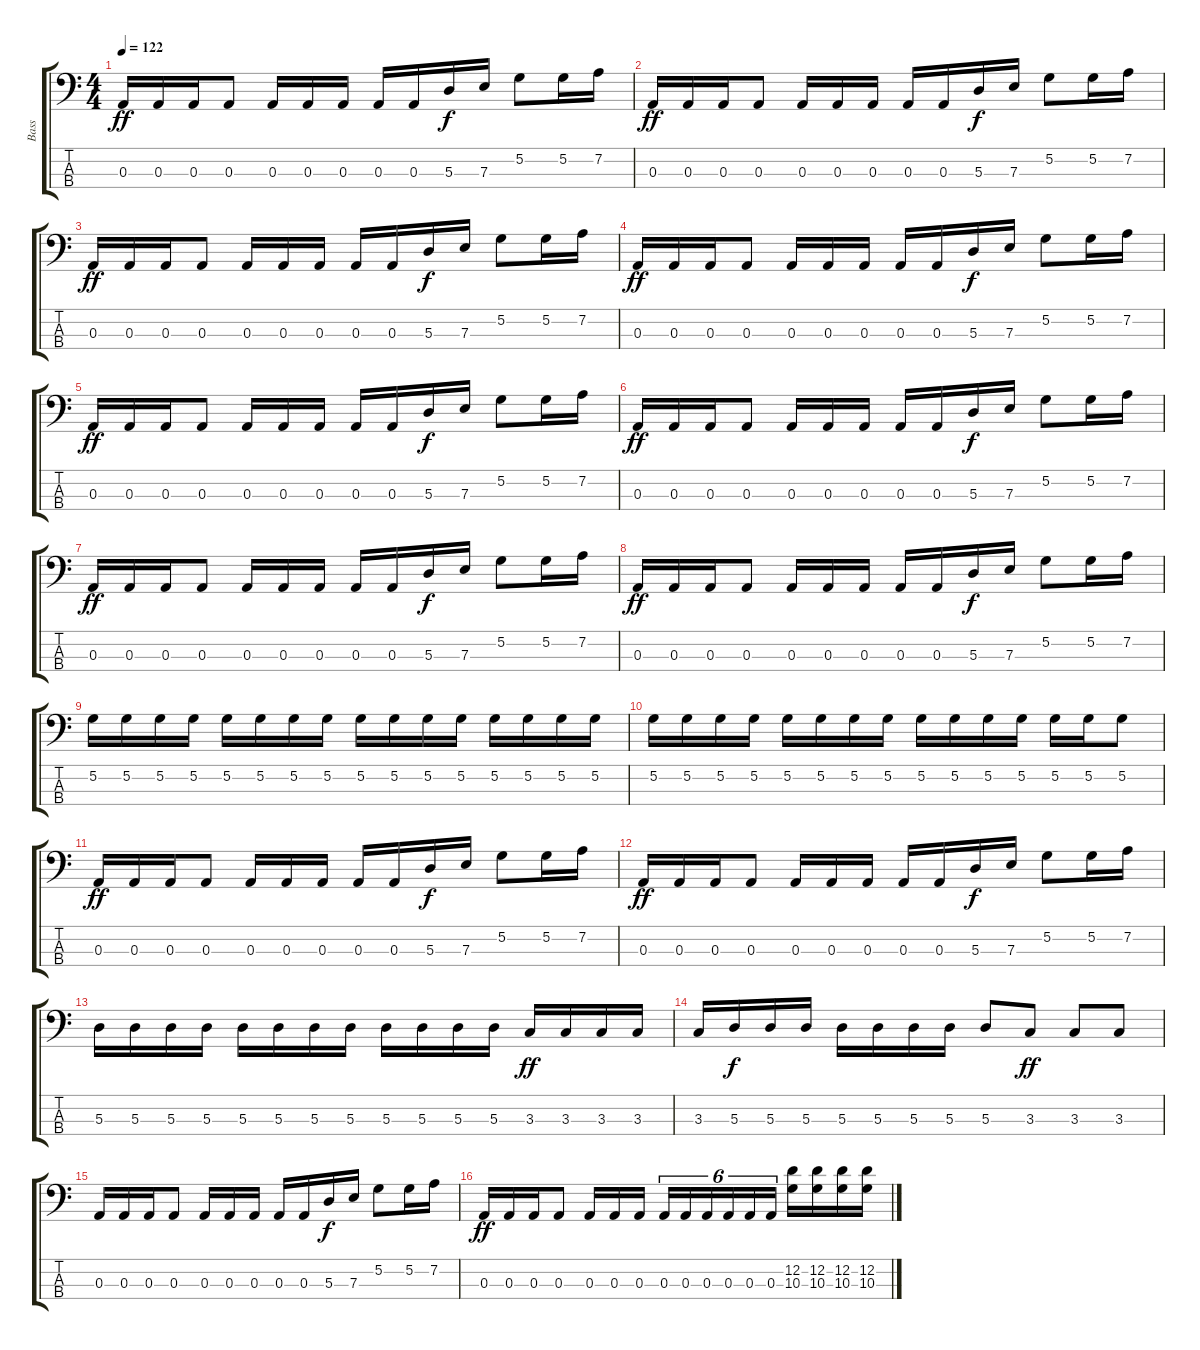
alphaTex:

\track ("Bass" "Bass") {instrument electricbasspick}
\staff {score tabs}
\tuning (G2 D2 A1 E1) {hide}
\ts (4 4)
\tempo 122
\clef f4
\ks c
0.3.16{dy ff} 0.3.16 0.3.16 0.3.8 0.3.16 0.3.16 0.3.16 0.3.16 0.3.16 5.3.16{dy f} 7.3.16 5.2.8 5.2.16 7.2.16 |
0.3.16{dy ff} 0.3.16 0.3.16 0.3.8 0.3.16 0.3.16 0.3.16 0.3.16 0.3.16 5.3.16{dy f} 7.3.16 5.2.8 5.2.16 7.2.16 |
0.3.16{dy ff} 0.3.16 0.3.16 0.3.8 0.3.16 0.3.16 0.3.16 0.3.16 0.3.16 5.3.16{dy f} 7.3.16 5.2.8 5.2.16 7.2.16 |
0.3.16{dy ff} 0.3.16 0.3.16 0.3.8 0.3.16 0.3.16 0.3.16 0.3.16 0.3.16 5.3.16{dy f} 7.3.16 5.2.8 5.2.16 7.2.16 |
0.3.16{dy ff} 0.3.16 0.3.16 0.3.8 0.3.16 0.3.16 0.3.16 0.3.16 0.3.16 5.3.16{dy f} 7.3.16 5.2.8 5.2.16 7.2.16 |
0.3.16{dy ff} 0.3.16 0.3.16 0.3.8 0.3.16 0.3.16 0.3.16 0.3.16 0.3.16 5.3.16{dy f} 7.3.16 5.2.8 5.2.16 7.2.16 |
0.3.16{dy ff} 0.3.16 0.3.16 0.3.8 0.3.16 0.3.16 0.3.16 0.3.16 0.3.16 5.3.16{dy f} 7.3.16 5.2.8 5.2.16 7.2.16 |
0.3.16{dy ff} 0.3.16 0.3.16 0.3.8 0.3.16 0.3.16 0.3.16 0.3.16 0.3.16 5.3.16{dy f} 7.3.16 5.2.8 5.2.16 7.2.16 |
5.2.16 5.2.16 5.2.16 5.2.16 5.2.16 5.2.16 5.2.16 5.2.16 5.2.16 5.2.16 5.2.16 5.2.16 5.2.16 5.2.16 5.2.16 5.2.16 |
5.2.16 5.2.16 5.2.16 5.2.16 5.2.16 5.2.16 5.2.16 5.2.16 5.2.16 5.2.16 5.2.16 5.2.16 5.2.16 5.2.16 5.2.8 |
0.3.16{dy ff} 0.3.16 0.3.16 0.3.8 0.3.16 0.3.16 0.3.16 0.3.16 0.3.16 5.3.16{dy f} 7.3.16 5.2.8 5.2.16 7.2.16 |
0.3.16{dy ff} 0.3.16 0.3.16 0.3.8 0.3.16 0.3.16 0.3.16 0.3.16 0.3.16 5.3.16{dy f} 7.3.16 5.2.8 5.2.16 7.2.16 |
5.3.16 5.3.16 5.3.16 5.3.16 5.3.16 5.3.16 5.3.16 5.3.16 5.3.16 5.3.16 5.3.16 5.3.16 3.3.16{dy ff} 3.3.16 3.3.16 3.3.16 |
3.3.16 5.3.16{dy f} 5.3.16 5.3.16 5.3.16 5.3.16 5.3.16 5.3.16 5.3.8 3.3.8{dy ff} 3.3.8 3.3.8 |
0.3.16 0.3.16 0.3.16 0.3.8 0.3.16 0.3.16 0.3.16 0.3.16 0.3.16 5.3.16{dy f} 7.3.16 5.2.8 5.2.16 7.2.16 |
0.3.16{dy ff} 0.3.16 0.3.16 0.3.8 0.3.16 0.3.16 0.3.16 0.3.16{tu (6 4)} 0.3.16{tu (6 4)} 0.3.16{tu (6 4)} 0.3.16{tu (6 4)} 0.3.16{tu (6 4)} 0.3.16{tu (6 4)} (12.2 10.3).16 (12.2 10.3).16 (12.2 10.3).16 (12.2 10.3).16
